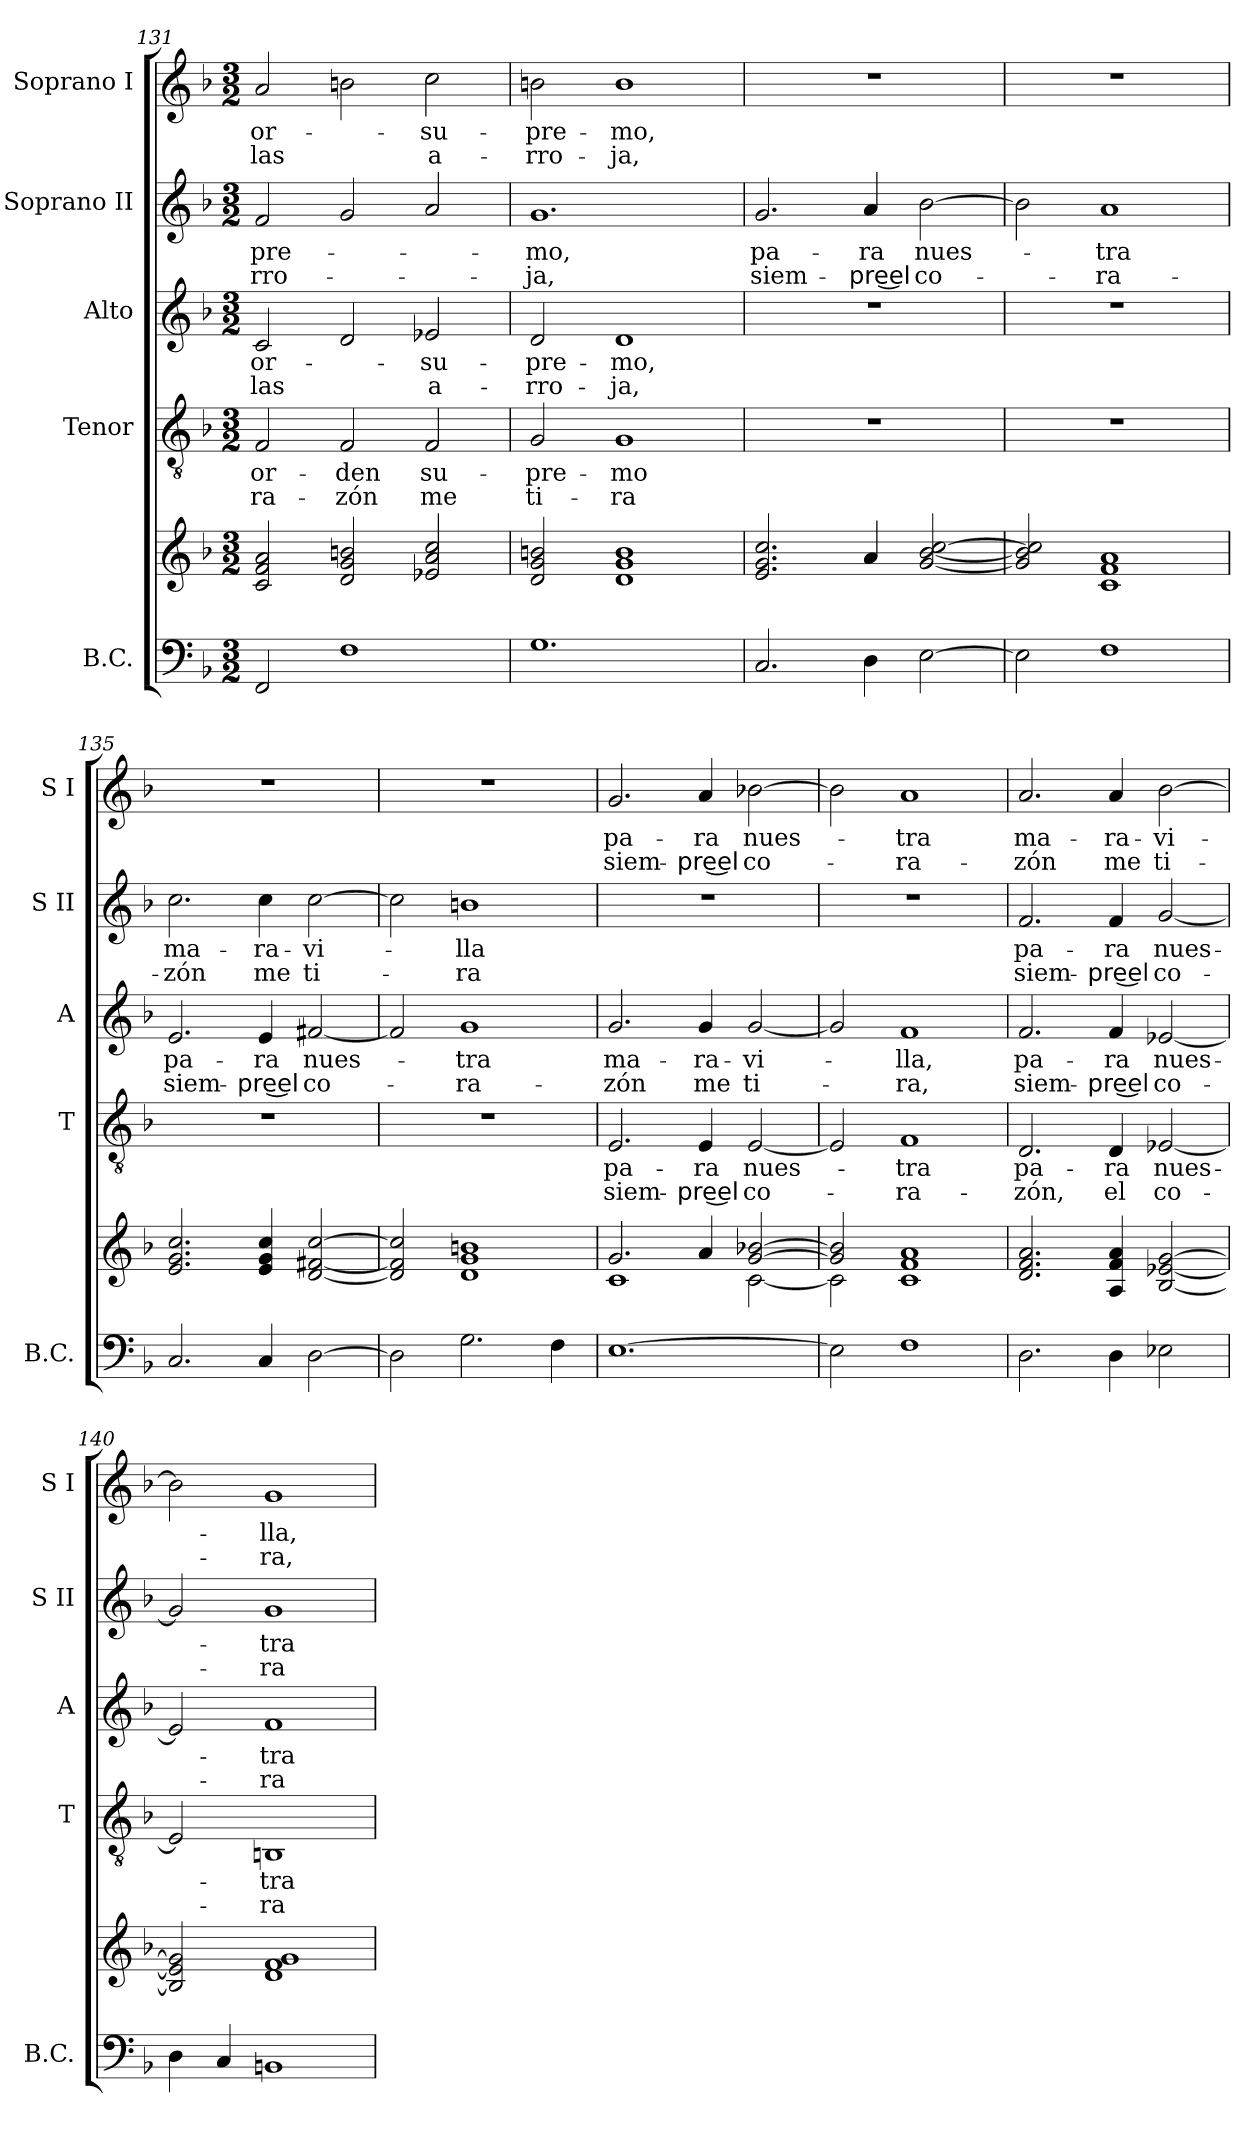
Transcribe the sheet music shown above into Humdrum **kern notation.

**kern	**kern	**kern	**text	**text	**kern	**text	**text	**kern	**text	**text	**kern	**text	**text
*part5	*part5	*part4	*part4	*part4	*part3	*part3	*part3	*part2	*part2	*part2	*part1	*part1	*part1
*staff6	*staff5	*staff4	*staff4	*staff4	*staff3	*staff3	*staff3	*staff2	*staff2	*staff2	*staff1	*staff1	*staff1
*I"B.C.	*	*I"Tenor	*	*	*I"Alto	*	*	*I"Soprano II	*	*	*I"Soprano I	*	*
*I'B.C.	*	*I'T	*	*	*I'A	*	*	*I'S II	*	*	*I'S I	*	*
*clefF4	*clefG2	*clefGv2	*	*	*clefG2	*	*	*clefG2	*	*	*clefG2	*	*
*k[b-]	*k[b-]	*k[b-]	*	*	*k[b-]	*	*	*k[b-]	*	*	*k[b-]	*	*
*F:	*F:	*F:	*	*	*F:	*	*	*F:	*	*	*F:	*	*
*M3/2	*M3/2	*M3/2	*	*	*M3/2	*	*	*M3/2	*	*	*M3/2	*	*
=131	=131	=131	=131	=131	=131	=131	=131	=131	=131	=131	=131	=131	=131
!	!	!	!LO:LY:b	!LO:LY:b	!	!LO:LY:b	!LO:LY:b	!	!LO:LY:b	!LO:LY:b	!	!LO:LY:b	!LO:LY:b
2FF/	2c/ 2f/ 2a/	2F/	or-	-ra-	2c/	or-	las	2f/	-pre-	-rro-	2a/	or-	las
!	!	!	!LO:LY:b	!LO:LY:b	!	!	!	!	!	!	!	!	!
1F	2d/ 2g/ 2bn/	2F/	-den	-zón	2d/	.	.	2g/	.	.	2bn\	.	.
!	!	!	!LO:LY:b	!LO:LY:b	!	!LO:LY:b	!LO:LY:b	!	!	!	!	!LO:LY:b	!LO:LY:b
.	2e-X/ 2a/ 2cc/	2F/	su-	me	2e-X/	su-	a-	2a/	.	.	2cc\	su-	a-
!!LO:PB:g=z
=132	=132	=132	=132	=132	=132	=132	=132	=132	=132	=132	=132	=132	=132
!	!	!	!LO:LY:b	!LO:LY:b	!	!LO:LY:b	!LO:LY:b	!	!LO:LY:b	!LO:LY:b	!	!LO:LY:b	!LO:LY:b
1.G	2d/ 2g/ 2bn/	2G/	-pre-	ti-	2d/	-pre-	-rro-	1.g	-mo,	-ja,	2bn\	-pre-	-rro-
!	!	!	!LO:LY:b	!LO:LY:b	!	!LO:LY:b	!LO:LY:b	!	!	!	!	!LO:LY:b	!LO:LY:b
.	1d 1g 1b	1G	-mo	-ra	1d	-mo,	-ja,	.	.	.	1b	-mo,	-ja,
=133	=133	=133	=133	=133	=133	=133	=133	=133	=133	=133	=133	=133	=133
!	!	!	!	!	!	!	!	!	!LO:LY:b	!LO:LY:b	!	!	!
2.C/	2.e/ 2.g/ 2.cc/	1.r	.	.	1.r	.	.	2.g/	pa-	siem-	1.r	.	.
!	!	!	!	!	!	!	!	!	!LO:LY:b	!LO:LY:b	!	!	!
4D\	4a/	.	.	.	.	.	.	4a/	-ra	-pre͜el	.	.	.
!	!	!	!	!	!	!	!	!	!LO:LY:b	!LO:LY:b	!	!	!
[2E\	[2g/ [2b-/ [2cc/	.	.	.	.	.	.	[2b-\	nues-	co-	.	.	.
=134	=134	=134	=134	=134	=134	=134	=134	=134	=134	=134	=134	=134	=134
2E\]	2g/] 2b-/] 2cc/]	1.r	.	.	1.r	.	.	2b-\]	.	.	1.r	.	.
!	!	!	!	!	!	!	!	!	!LO:LY:b	!LO:LY:b	!	!	!
1F	1c 1f 1a	.	.	.	.	.	.	1a	-tra	-ra-	.	.	.
=135	=135	=135	=135	=135	=135	=135	=135	=135	=135	=135	=135	=135	=135
!	!	!	!	!	!	!LO:LY:b	!LO:LY:b	!	!LO:LY:b	!LO:LY:b	!	!	!
2.C/	2.e/ 2.g/ 2.cc/	1.r	.	.	2.e/	pa-	siem-	2.cc\	ma-	-zón	1.r	.	.
!	!	!	!	!	!	!LO:LY:b	!LO:LY:b	!	!LO:LY:b	!LO:LY:b	!	!	!
4C/	4e/ 4g/ 4cc/	.	.	.	4e/	-ra	-pre͜el	4cc\	-ra-	me	.	.	.
!	!	!	!	!	!	!LO:LY:b	!LO:LY:b	!	!LO:LY:b	!LO:LY:b	!	!	!
[2D\	[2d/ [2f#X/ [2cc/	.	.	.	[2f#X/	nues-	co-	[2cc\	-vi-	ti-	.	.	.
=136	=136	=136	=136	=136	=136	=136	=136	=136	=136	=136	=136	=136	=136
2D\]	2d/] 2f#/] 2cc/]	1.r	.	.	2f#/]	.	.	2cc\]	.	.	1.r	.	.
!	!	!	!	!	!	!LO:LY:b	!LO:LY:b	!	!LO:LY:b	!LO:LY:b	!	!	!
2.G\	1d 1g 1bn	.	.	.	1g	-tra	-ra-	1bn	-lla	-ra	.	.	.
4F\	.	.	.	.	.	.	.	.	.	.	.	.	.
=137	=137	=137	=137	=137	=137	=137	=137	=137	=137	=137	=137	=137	=137
*	*^	*	*	*	*	*	*	*	*	*	*	*	*
!	!	!	!	!LO:LY:b	!LO:LY:b	!	!LO:LY:b	!LO:LY:b	!	!	!	!	!LO:LY:b	!LO:LY:b
[1.E	2.g/	1c	2.E/	pa-	siem-	2.g/	ma-	-zón	1.r	.	.	2.g/	pa-	siem-
!	!	!	!	!LO:LY:b	!LO:LY:b	!	!LO:LY:b	!LO:LY:b	!	!	!	!	!LO:LY:b	!LO:LY:b
.	4a/	.	4E/	-ra	-pre͜el	4g/	-ra-	me	.	.	.	4a/	-ra	-pre͜el
!	!	!	!	!LO:LY:b	!LO:LY:b	!	!LO:LY:b	!LO:LY:b	!	!	!	!	!LO:LY:b	!LO:LY:b
.	[>2g/ [>2b-X/	[<2c\	[2E/	nues-	co-	[2g/	-vi-	ti-	.	.	.	[2b-X\	nues-	co-
!!LO:LB:g=z
=138	=138	=138	=138	=138	=138	=138	=138	=138	=138	=138	=138	=138	=138	=138
2E\]	2g/] 2b-/]	2c\]	2E/]	.	.	2g/]	.	.	1.r	.	.	2b-\]	.	.
!	!	!	!	!LO:LY:b	!LO:LY:b	!	!LO:LY:b	!LO:LY:b	!	!	!	!	!LO:LY:b	!LO:LY:b
1F	1f 1a	1c	1F	-tra	-ra-	1f	-lla,	-ra,	.	.	.	1a	-tra	-ra-
=139	=139	=139	=139	=139	=139	=139	=139	=139	=139	=139	=139	=139	=139	=139
!	!	!	!	!LO:LY:b	!LO:LY:b	!	!LO:LY:b	!LO:LY:b	!	!LO:LY:b	!LO:LY:b	!	!LO:LY:b	!LO:LY:b
*	*v	*v	*	*	*	*	*	*	*	*	*	*	*	*
2.D\	2.d/ 2.f/ 2.a/	2.D/	pa-	-zón,	2.f/	pa-	siem-	2.f/	pa-	siem-	2.a/	ma-	-zón
!	!	!	!LO:LY:b	!LO:LY:b	!	!LO:LY:b	!LO:LY:b	!	!LO:LY:b	!LO:LY:b	!	!LO:LY:b	!LO:LY:b
4D\	4A/ 4f/ 4a/	4D/	-ra	el	4f/	-ra	-pre͜el	4f/	-ra	-pre͜el	4a/	-ra-	me
!	!	!	!LO:LY:b	!LO:LY:b	!	!LO:LY:b	!LO:LY:b	!	!LO:LY:b	!LO:LY:b	!	!LO:LY:b	!LO:LY:b
2E-X\	[2B-/ [2e-X/ [2g/	[2E-X/	nues-	co-	[2e-X/	nues-	co-	[2g/	nues-	co-	[2b-\	-vi-	ti-
=140	=140	=140	=140	=140	=140	=140	=140	=140	=140	=140	=140	=140	=140
4D\	2B-/] 2e-/] 2g/]	2E-/]	.	.	2e-/]	.	.	2g/]	.	.	2b-\]	.	.
4C/	.	.	.	.	.	.	.	.	.	.	.	.	.
!	!	!	!LO:LY:b	!LO:LY:b	!	!LO:LY:b	!LO:LY:b	!	!LO:LY:b	!LO:LY:b	!	!LO:LY:b	!LO:LY:b
1BBn	1d 1f 1g	1BBn	-tra	-ra-	1f	-tra	-ra-	1g	-tra	-ra-	1g	-lla,	-ra,
=	=	=	=	=	=	=	=	=	=	=	=	=	=
*-	*-	*-	*-	*-	*-	*-	*-	*-	*-	*-	*-	*-	*-
